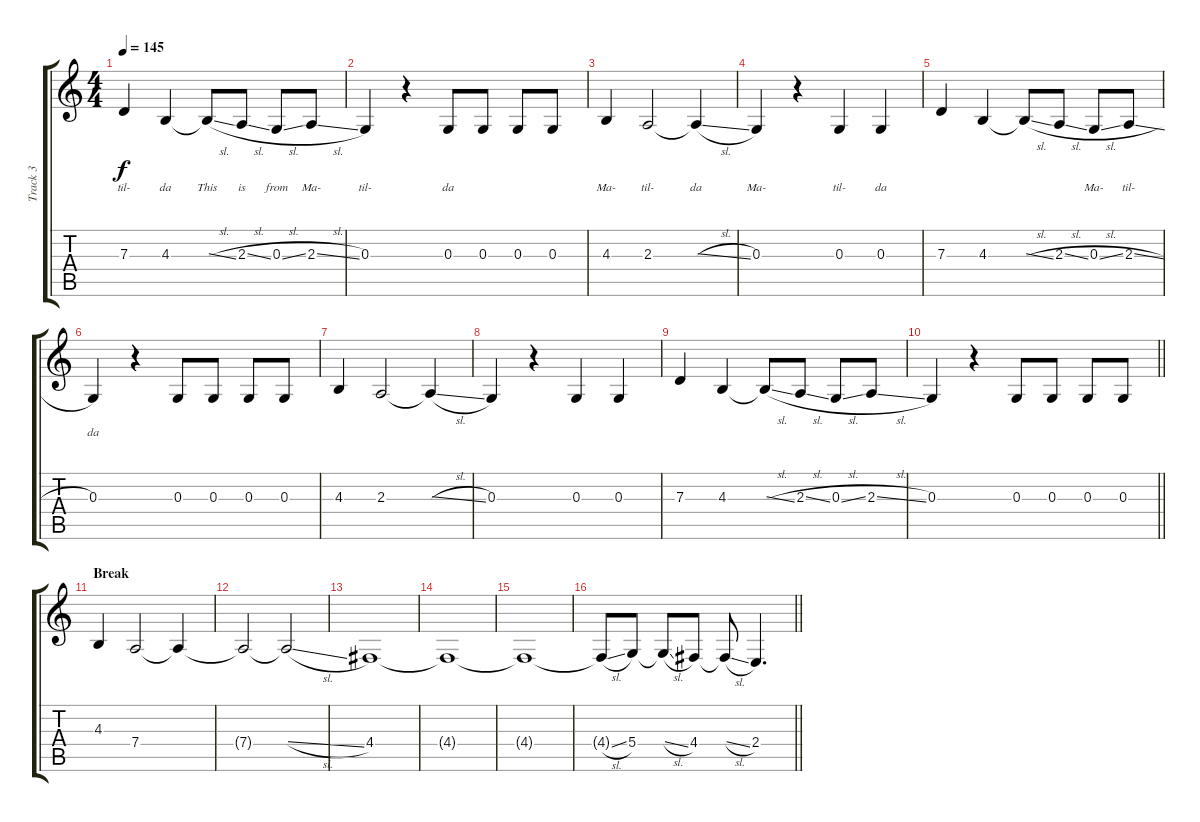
\track ("Track 3" "Track 3") {instrument tenorsax}
\staff {score tabs}
\tuning (E4 B3 G3 D3 A2 E2) {hide}
\ts (4 4)
\tempo 145
\clef g2
\ks c
7.3.4{lyrics (0 "til-") lyrics (1 "") lyrics (2 "") lyrics (3 "") lyrics (4 "") dy f} 4.3.4{lyrics (0 "da") lyrics (1 "") lyrics (2 "") lyrics (3 "") lyrics (4 "")} 4.3{sl t}.8{lyrics (0 "This") lyrics (1 "") lyrics (2 "") lyrics (3 "") lyrics (4 "")} 2.3{sl}.8{lyrics (0 "is") lyrics (1 "") lyrics (2 "") lyrics (3 "") lyrics (4 "")} 0.3{sl}.8{lyrics (0 "from") lyrics (1 "") lyrics (2 "") lyrics (3 "") lyrics (4 "")} 2.3{sl}.8{lyrics (0 "Ma-") lyrics (1 "") lyrics (2 "") lyrics (3 "") lyrics (4 "")} |
0.3.4{lyrics (0 "til-") lyrics (1 "") lyrics (2 "") lyrics (3 "") lyrics (4 "")} r.4 0.3.8{lyrics (0 "da") lyrics (1 "") lyrics (2 "") lyrics (3 "") lyrics (4 "")} 0.3.8{lyrics (0 "") lyrics (1 "") lyrics (2 "") lyrics (3 "") lyrics (4 "")} 0.3.8{lyrics (0 "") lyrics (1 "") lyrics (2 "") lyrics (3 "") lyrics (4 "")} 0.3.8{lyrics (0 "") lyrics (1 "") lyrics (2 "") lyrics (3 "") lyrics (4 "")} |
4.3.4{lyrics (0 "Ma-") lyrics (1 "") lyrics (2 "") lyrics (3 "") lyrics (4 "")} 2.3.2{lyrics (0 "til-") lyrics (1 "") lyrics (2 "") lyrics (3 "") lyrics (4 "")} 2.3{sl t}.4{lyrics (0 "da") lyrics (1 "") lyrics (2 "") lyrics (3 "") lyrics (4 "")} |
0.3.4{lyrics (0 "Ma-") lyrics (1 "") lyrics (2 "") lyrics (3 "") lyrics (4 "")} r.4 0.3.4{lyrics (0 "til-") lyrics (1 "") lyrics (2 "") lyrics (3 "") lyrics (4 "")} 0.3.4{lyrics (0 "da") lyrics (1 "") lyrics (2 "") lyrics (3 "") lyrics (4 "")} |
7.3.4{lyrics (0 "") lyrics (1 "") lyrics (2 "") lyrics (3 "") lyrics (4 "")} 4.3.4{lyrics (0 "") lyrics (1 "") lyrics (2 "") lyrics (3 "") lyrics (4 "")} 4.3{sl t}.8{lyrics (0 "") lyrics (1 "") lyrics (2 "") lyrics (3 "") lyrics (4 "")} 2.3{sl}.8{lyrics (0 "") lyrics (1 "") lyrics (2 "") lyrics (3 "") lyrics (4 "")} 0.3{sl}.8{lyrics (0 "Ma-") lyrics (1 "") lyrics (2 "") lyrics (3 "") lyrics (4 "")} 2.3{sl}.8{lyrics (0 "til-") lyrics (1 "") lyrics (2 "") lyrics (3 "") lyrics (4 "")} |
0.3.4{lyrics (0 "da") lyrics (1 "") lyrics (2 "") lyrics (3 "") lyrics (4 "")} r.4 0.3.8 0.3.8 0.3.8 0.3.8 |
4.3.4 2.3.2 2.3{sl t}.4 |
0.3.4 r.4 0.3.4 0.3.4 |
7.3.4 4.3.4 4.3{sl t}.8 2.3{sl}.8 0.3{sl}.8 2.3{sl}.8 |
\barLineRight lightlight
0.3.4 r.4 0.3.8 0.3.8 0.3.8 0.3.8 |
\section ("" "Break")
4.3.4 7.4.2 7.4{t}.4 |
7.4{t}.2 7.4{sl t}.2 |
4.4.1 |
4.4{t}.1 |
4.4{t}.1 |
\barLineRight lightlight
4.4{sl t}.8 5.4.8 5.4{sl t}.8 4.4.8 4.4{sl t}.8 2.4.4{d}
